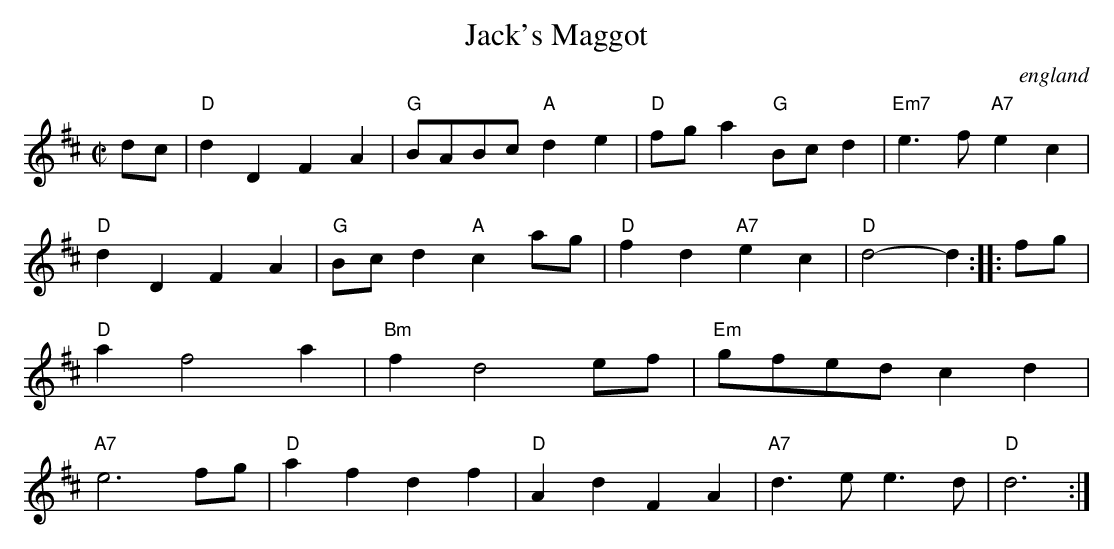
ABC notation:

X:1
T:Jack's Maggot
O:england
M:C|
L:1/8
K:D
dc | "D"d2D2 F2A2 | "G"BABc "A"d2e2 | \
"D"fga2 "G"Bcd2 | "Em7"e3f "A7"e2c2 | \
"D"d2D2 F2A2 | "G"Bcd2 "A"c2ag | \
"D"f2d2 "A7"e2c2 | "D"d4- d2 :: \
fg | "D"a2 f4 a2 | "Bm"f2 d4 ef | \
"Em"gfed c2 d2 | "A7"e6 fg | \
"D"a2f2 d2 f2 | "D"A2d2 F2A2 | \
"A7"d3e e3d | "D"d6 :|
